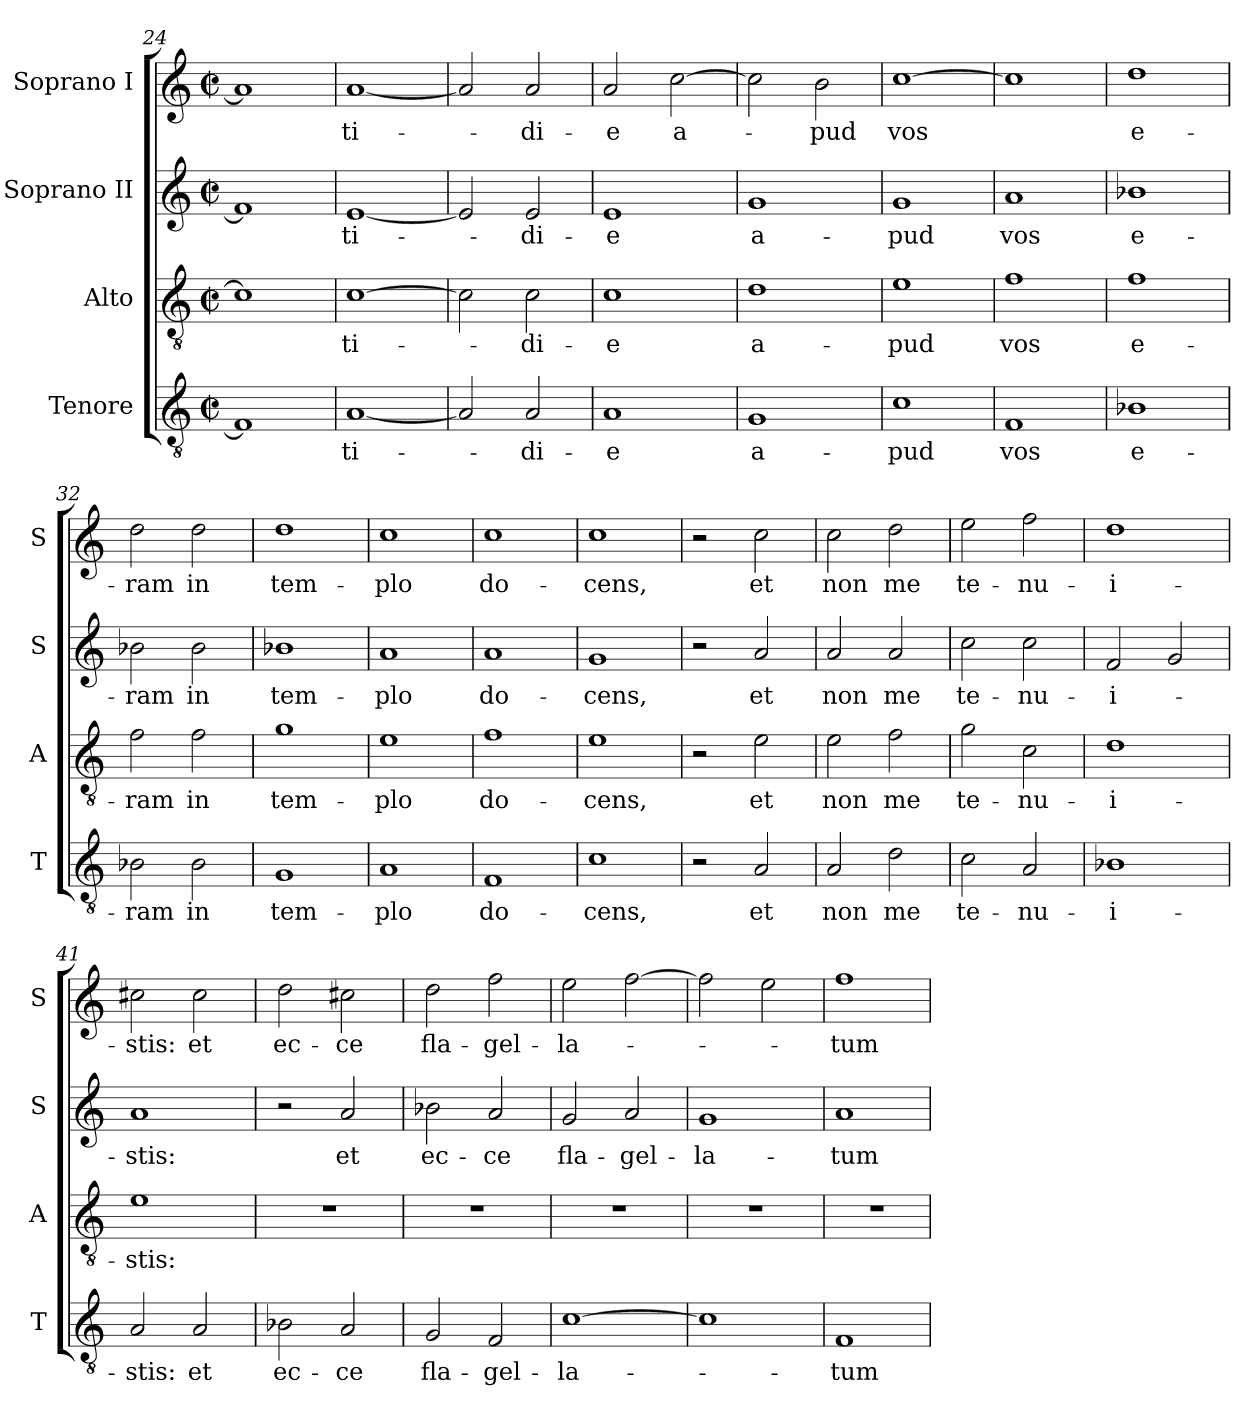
**kern	**text	**kern	**text	**kern	**text	**kern	**text
*part4	*part4	*part3	*part3	*part2	*part2	*part1	*part1
*staff4	*staff4	*staff3	*staff3	*staff2	*staff2	*staff1	*staff1
*I"Tenore	*	*I"Alto	*	*I"Soprano II	*	*I"Soprano I	*
*I'T	*	*I'A	*	*I'S	*	*I'S	*
*clefGv2	*	*clefGv2	*	*clefG2	*	*clefG2	*
*k[]	*	*k[]	*	*k[]	*	*k[]	*
*M2/2	*	*M2/2	*	*M2/2	*	*M2/2	*
*met(c|)	*	*met(c|)	*	*met(c|)	*	*met(c|)	*
=24	=24	=24	=24	=24	=24	=24	=24
1F]	.	1c]	.	1f]	.	1a]	.
=25	=25	=25	=25	=25	=25	=25	=25
[1A	-ti-	[1c	-ti-	[1e	-ti-	[1a	-ti-
=26	=26	=26	=26	=26	=26	=26	=26
2A/]	.	2c\]	.	2e/]	.	2a/]	.
2A/	-di-	2c\	-di-	2e/	-di-	2a/	-di-
=27	=27	=27	=27	=27	=27	=27	=27
1A	-e	1c	-e	1e	-e	2a/	-e
.	.	.	.	.	.	[2cc\	a-
=28	=28	=28	=28	=28	=28	=28	=28
1G	a-	1d	a-	1g	a-	2cc\]	.
.	.	.	.	.	.	2b\	-pud
=29	=29	=29	=29	=29	=29	=29	=29
1c	-pud	1e	-pud	1g	-pud	[1cc	vos
=30	=30	=30	=30	=30	=30	=30	=30
1F	vos	1f	vos	1a	vos	1cc]	.
=31	=31	=31	=31	=31	=31	=31	=31
1B-X	e-	1f	e-	1b-X	e-	1dd	e-
=32	=32	=32	=32	=32	=32	=32	=32
2B-X\	-ram	2f\	-ram	2b-X\	-ram	2dd\	-ram
2B-\	in	2f\	in	2b-\	in	2dd\	in
=33	=33	=33	=33	=33	=33	=33	=33
1G	tem-	1g	tem-	1b-X	tem-	1dd	tem-
=34	=34	=34	=34	=34	=34	=34	=34
1A	-plo	1e	-plo	1a	-plo	1cc	-plo
=35	=35	=35	=35	=35	=35	=35	=35
1F	do-	1f	do-	1a	do-	1cc	do-
=36	=36	=36	=36	=36	=36	=36	=36
1c	-cens,	1e	-cens,	1g	-cens,	1cc	-cens,
=37	=37	=37	=37	=37	=37	=37	=37
2r	.	2r	.	2r	.	2r	.
2A/	et	2e\	et	2a/	et	2cc\	et
=38	=38	=38	=38	=38	=38	=38	=38
2A/	non	2e\	non	2a/	non	2cc\	non
2d\	me	2f\	me	2a/	me	2dd\	me
=39	=39	=39	=39	=39	=39	=39	=39
2c\	te-	2g\	te-	2cc\	te-	2ee\	te-
2A/	-nu-	2c\	-nu-	2cc\	-nu-	2ff\	-nu-
=40	=40	=40	=40	=40	=40	=40	=40
1B-X	-i-	1d	-i-	2f/	-i-	1dd	-i-
.	.	.	.	2g/	.	.	.
=41	=41	=41	=41	=41	=41	=41	=41
2A/	-stis:	1e	-stis:	1a	-stis:	2cc#X\	-stis:
2A/	et	.	.	.	.	2cc#\	et
=42	=42	=42	=42	=42	=42	=42	=42
2B-X\	ec-	1r	.	2r	.	2dd\	ec-
2A/	-ce	.	.	2a/	et	2cc#X\	-ce
=43	=43	=43	=43	=43	=43	=43	=43
2G/	fla-	1r	.	2b-X\	ec-	2dd\	fla-
2F/	-gel-	.	.	2a/	-ce	2ff\	-gel-
=44	=44	=44	=44	=44	=44	=44	=44
[1c	-la-	1r	.	2g/	fla-	2ee\	-la-
.	.	.	.	2a/	-gel-	[2ff\	.
=45	=45	=45	=45	=45	=45	=45	=45
1c]	.	1r	.	1g	-la-	2ff\]	.
.	.	.	.	.	.	2ee\	.
=46	=46	=46	=46	=46	=46	=46	=46
1F	-tum	1r	.	1a	-tum	1ff	-tum
=	=	=	=	=	=	=	=
*-	*-	*-	*-	*-	*-	*-	*-
